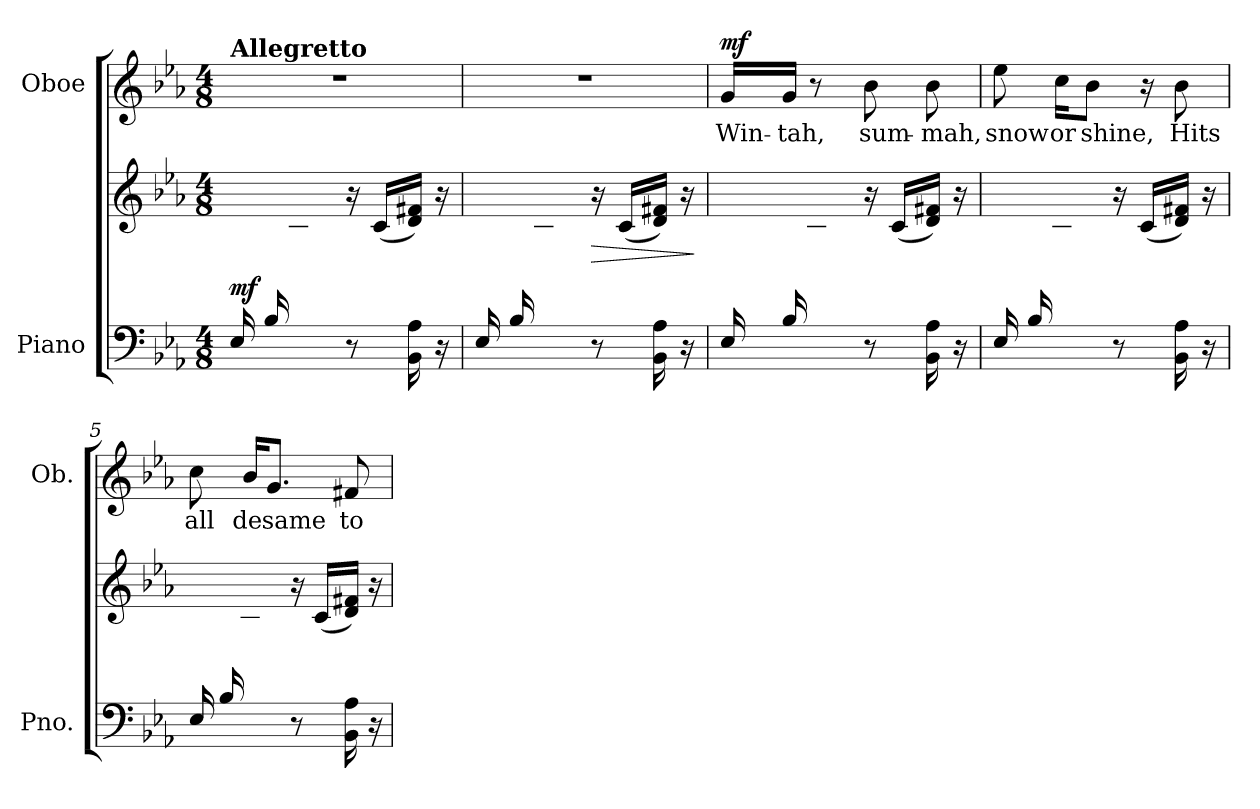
**kern	**kern	**dynam	**kern	**text	**dynam
*part2	*part2	*part2	*part1	*part1	*part1
*staff3	*staff2	*staff2/3	*staff1	*staff1	*staff1
*I"Piano	*	*	*I"Oboe	*	*
*I'Pno.	*	*	*I'Ob.	*	*
*clefF4	*clefG2	*	*clefG2	*	*
*k[b-e-a-]	*k[b-e-a-]	*	*k[b-e-a-]	*	*
*M4/8	*M4/8	*	*M4/8	*	*
=1	=1	=1	=1	=1	=1
*	*^	*	*	*	*
!	!	!	!	!LO:TX:a:B:t=Allegretto	!	!
!	!	!	!LO:DY:b	!	!	!
(16E-/LL	4ryy	8ryy	mf	2r	.	.
16B-/	.	.	.	.	.	.
8ryy	.	16c\	.	.	.	.
.	.	16e-\ 16g\JJ)	.	.	.	.
8r	16r	4ryy	.	.	.	.
.	(16c/LL	.	.	.	.	.
16BB-\ 16A-\	16d/ 16f#X/JJ)	.	.	.	.	.
16r	16r	.	.	.	.	.
=2	=2	=2	=2	=2	=2	=2
(16E-/LL	4ryy	8ryy	.	2r	.	.
16B-/	.	.	.	.	.	.
8ryy	.	16c\	.	.	.	.
.	.	16e-\ 16g\JJ)	.	.	.	.
!	!	!	!LO:HP:b	!	!	!
8r	16r	4ryy	>	.	.	.
.	(16c/LL	.	.	.	.	.
16BB-\ 16A-\	16d/ 16f#X/JJ)	.	.	.	.	.
16r	16r	.	.	.	.	.
*	*v	*v	*	*	*	*
.	.	]	.	.	.
=3	=3	=3	=3	=3	=3
*	*^	*	*	*	*
!	!	!	!	!	!LO:LY:b	!LO:DY:a
(16E-/LL	4ryy	8ryy	.	16g/LL	Win-	mf
!	!	!	!	!	!LO:LY:b	!
16B-/	.	.	.	16g/JJ	-tah,	.
8ryy	.	16c\	.	8r	.	.
.	.	16e-\ 16g\JJ)	.	.	.	.
!	!	!	!	!	!LO:LY:b	!
8r	16r	4ryy	.	8b-\	sum-	.
.	(16c/LL	.	.	.	.	.
!	!	!	!	!	!LO:LY:b	!
16BB-\ 16A-\	16d/ 16f#X/JJ)	.	.	8b-\	-mah,	.
16r	16r	.	.	.	.	.
=4	=4	=4	=4	=4	=4	=4
!	!	!	!	!	!LO:LY:b	!
(16E-/LL	4ryy	8ryy	.	8ee-\	snow	.
16B-/	.	.	.	.	.	.
!	!	!	!	!	!LO:LY:b	!
8ryy	.	16c\	.	16cc\KL	or	.
!	!	!	!	!	!LO:LY:b	!
.	.	16e-\ 16g\JJ)	.	8b-\J	shine,	.
8r	16r	4ryy	.	.	.	.
.	(16c/LL	.	.	16r	.	.
!	!	!	!	!	!LO:LY:b	!
16BB-\ 16A-\	16d/ 16f#X/JJ)	.	.	8b-\	Hits	.
16r	16r	.	.	.	.	.
!!LO:LB:g=z
=5	=5	=5	=5	=5	=5	=5
!	!	!	!	!	!LO:LY:b	!
(16E-/LL	4ryy	8ryy	.	8cc\	all	.
16B-/	.	.	.	.	.	.
!	!	!	!	!	!LO:LY:b	!
8ryy	.	16c\	.	16b-/KL	de	.
!	!	!	!	!	!LO:LY:b	!
.	.	16e-\ 16g\JJ)	.	8.g/J	same	.
8r	16r	4ryy	.	.	.	.
.	(16c/LL	.	.	.	.	.
!	!	!	!	!	!LO:LY:b	!
16BB-\ 16A-\	16d/ 16f#X/JJ)	.	.	8f#X/	to	.
16r	16r	.	.	.	.	.
*	*v	*v	*	*	*	*
=	=	=	=	=	=
*-	*-	*-	*-	*-	*-
